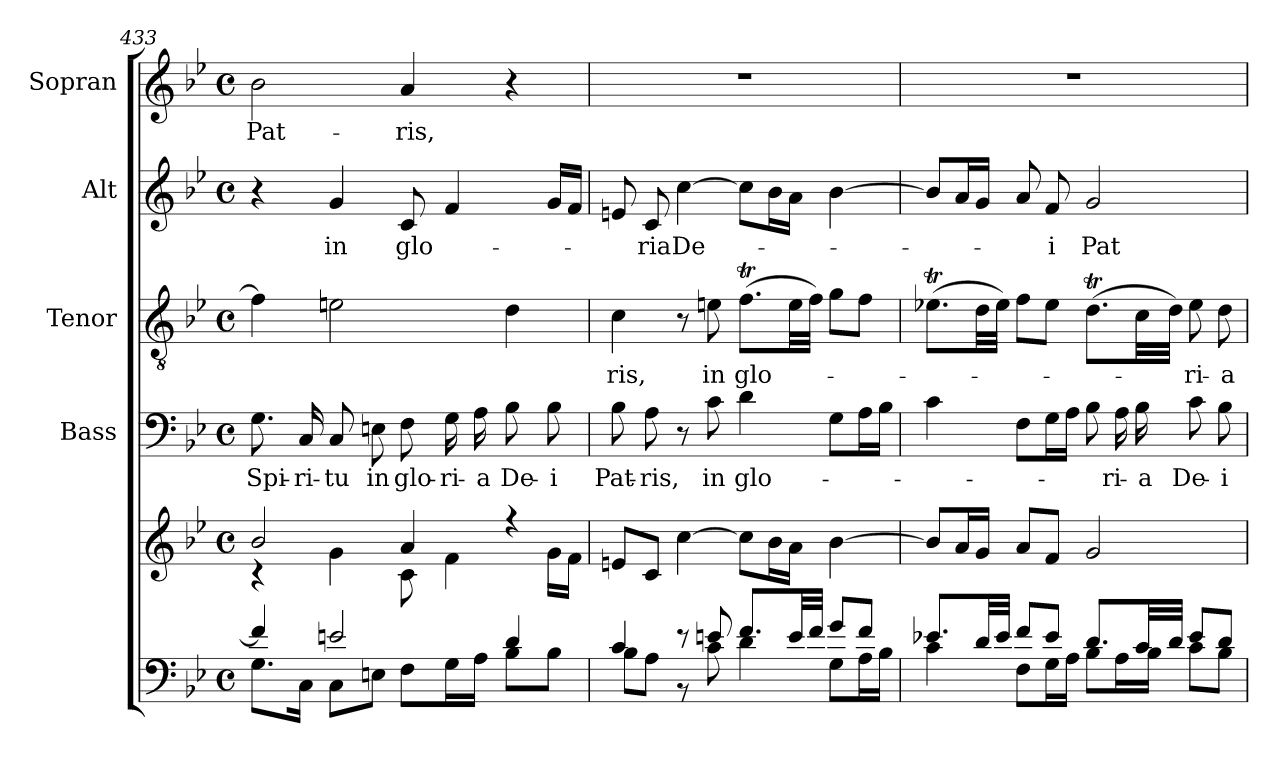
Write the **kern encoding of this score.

**kern	**kern	**kern	**text	**kern	**text	**kern	**text	**kern	**text
*part5	*part5	*part4	*part4	*part3	*part3	*part2	*part2	*part1	*part1
*staff6	*staff5	*staff4	*staff4	*staff3	*staff3	*staff2	*staff2	*staff1	*staff1
*	*	*I"Bass	*	*I"Tenor	*	*I"Alt	*	*I"Sopran	*
*	*	*I'B.	*	*I'T.	*	*I'A.	*	*I'S.	*
!!LO:LB:g=z
*clefF4	*clefG2	*clefF4	*	*clefGv2	*	*clefG2	*	*clefG2	*
*k[b-e-]	*k[b-e-]	*k[b-e-]	*	*k[b-e-]	*	*k[b-e-]	*	*k[b-e-]	*
*B-:	*B-:	*B-:	*	*B-:	*	*B-:	*	*B-:	*
*M4/4	*M4/4	*M4/4	*	*M4/4	*	*M4/4	*	*M4/4	*
*met(c)	*met(c)	*met(c)	*	*met(c)	*	*met(c)	*	*met(c)	*
=433	=433	=433	=433	=433	=433	=433	=433	=433	=433
*^	*^	*	*	*	*	*	*	*	*
!	!	!	!	!	!LO:LY:b	!	!	!	!	!	!LO:LY:b
4f/]	8.G\L	2b-/	4rc	8.G\	Spi-	4f\]	.	4r	.	2b-\	-Pat-
!	!	!	!	!	!LO:LY:b	!	!	!	!	!	!
.	16C\Jk	.	.	16C/	-ri-	.	.	.	.	.	.
!	!	!	!	!	!LO:LY:b	!	!	!	!LO:LY:b	!	!
2en/	8C\L	.	4g\	8C/	-tu	2en\	.	4g/	in	.	.
!	!	!	!	!	!LO:LY:b	!	!	!	!	!	!
.	8En\J	.	.	8En\	in	.	.	.	.	.	.
!	!	!	!	!	!LO:LY:b	!	!	!	!LO:LY:b	!	!LO:LY:b
.	8F\L	4a/	8c\	8F\	glo-	.	.	8c/	glo-	4a/	-ris,
!	!	!	!	!	!LO:LY:b	!	!	!	!	!	!
.	16G\L	.	4f\	16G\	-ri-	.	.	4f/	.	.	.
!	!	!	!	!	!LO:LY:b	!	!	!	!	!	!
.	16A\JJ	.	.	16A\	-a	.	.	.	.	.	.
!	!	!	!	!	!LO:LY:b	!	!	!	!	!	!
4d/	8B-\L	4ree	.	8B-\	De-	4d\	.	.	.	4r	.
!	!	!	!	!	!LO:LY:b	!	!	!	!	!	!
.	8B-\J	.	16g\LL	8B-\	-i	.	.	16g/LL	.	.	.
.	.	.	16f\JJ	.	.	.	.	16f/JJ	.	.	.
=434	=434	=434	=434	=434	=434	=434	=434	=434	=434	=434	=434
!	!	!	!	!	!LO:LY:b	!	!LO:LY:b	!	!	!	!
*	*	*v	*v	*	*	*	*	*	*	*	*
4c/	8B-\L	8en/L	8B-\	Pat-	4c\	-ris,	8en/	.	1r	.
!	!	!	!	!LO:LY:b	!	!	!	!LO:LY:b	!	!
.	8A\J	8c/J	8A\	-ris,	.	.	8c/	-ria	.	.
!	!	!	!	!	!	!	!	!LO:LY:b	!	!
8r	8r	[4cc\	8r	.	8r	.	[4cc\	De-	.	.
!	!	!	!	!LO:LY:b	!	!LO:LY:b	!	!	!	!
8en/	8c\	.	8c\	in	8en\	in	.	.	.	.
!	!	!	!	!LO:LY:b	!	!LO:LY:b	!	!	!	!
8.f/L	4d\	8cc\L]	4d\	glo-	(>8.fT\L	glo-	8cc\L]	.	.	.
.	.	16b-\L	.	.	.	.	16b-\L	.	.	.
32e/LL	.	16a\JJ	.	.	32e\LL	.	16a\JJ	.	.	.
32f/JJJ	.	.	.	.	32f\JJJ)	.	.	.	.	.
8g/L	8G\L	[4b-\	8G\L	.	8g\L	.	[4b-\	.	.	.
8f/J	16A\L	.	16A\L	.	8f\J	.	.	.	.	.
.	16B-\JJ	.	16B-\JJ	.	.	.	.	.	.	.
=435	=435	=435	=435	=435	=435	=435	=435	=435	=435	=435
8.e-X/L	4c\	8b-/L]	4c\	.	(>8.e-XT\L	.	8b-/L]	.	1r	.
.	.	16a/L	.	.	.	.	16a/L	.	.	.
32d/LL	.	16g/JJ	.	.	32d\LL	.	16g/JJ	.	.	.
32e-/JJJ	.	.	.	.	32e-\JJJ)	.	.	.	.	.
8f/L	8F\L	8a/L	8F\L	.	8f\L	.	8a/	.	.	.
!	!	!	!	!	!	!	!	!LO:LY:b	!	!
8e-/J	16G\L	8f/J	16G\L	.	8e-\J	.	8f/	-i	.	.
.	16A\JJ	.	16A\JJ	.	.	.	.	.	.	.
!	!	!	!	!	!	!	!	!LO:LY:b	!	!
8.d/L	8B-\L	2g/	8B-\	.	(>8.dt\L	.	2g/	Pat-	.	.
!	!	!	!	!LO:LY:b	!	!	!	!	!	!
.	16A\L	.	16A\	-ri-	.	.	.	.	.	.
!	!	!	!	!LO:LY:b	!	!	!	!	!	!
32c/LL	16B-\JJ	.	16B-\	-a	32c\LL	.	.	.	.	.
32d/JJJ	.	.	.	.	32d\JJJ)	.	.	.	.	.
!	!	!	!	!LO:LY:b	!	!LO:LY:b	!	!	!	!
8e-/L	8c\L	.	8c\	De-	8e-\	-ri-	.	.	.	.
!	!	!	!	!LO:LY:b	!	!LO:LY:b	!	!	!	!
8d/J	8B-\J	.	8B-\	-i	8d\	-a	.	.	.	.
*v	*v	*	*	*	*	*	*	*	*	*
=	=	=	=	=	=	=	=	=	=
*-	*-	*-	*-	*-	*-	*-	*-	*-	*-
